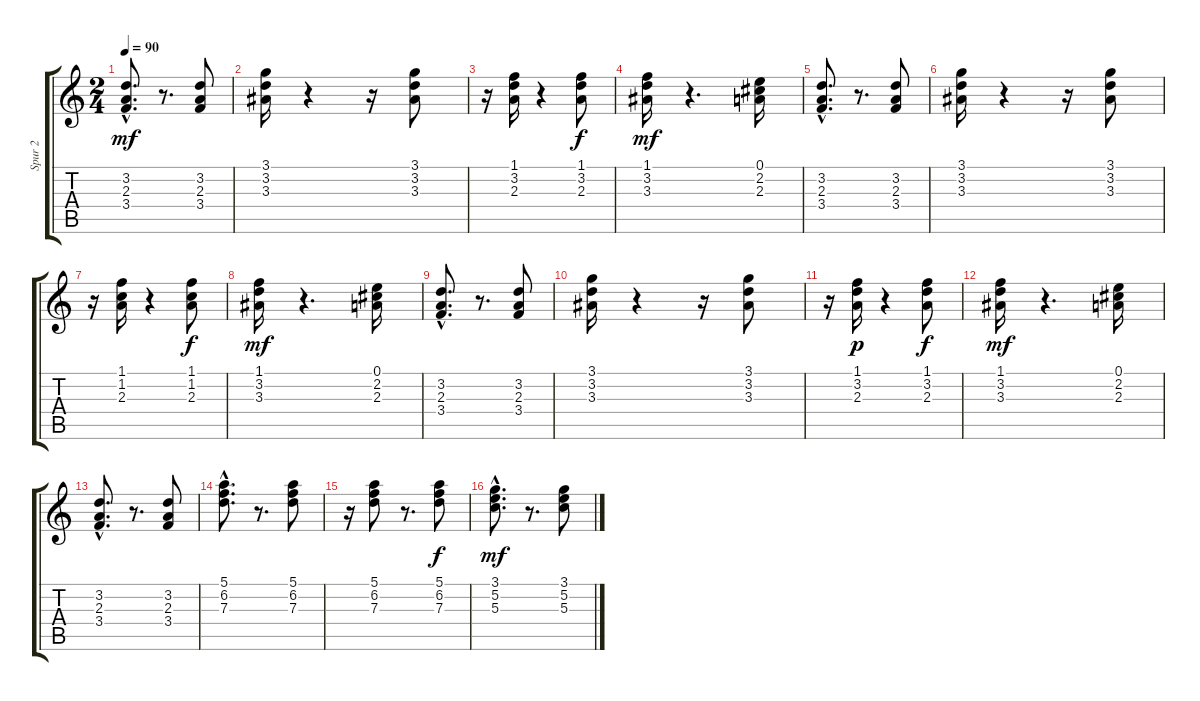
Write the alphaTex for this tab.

\track ("Spur 2" "Spur 2") {instrument acousticguitarsteel}
\staff {score tabs}
\tuning (E4 B3 G3 D3 A2 E2) {hide}
\ts (2 4)
\tempo 90
\clef g2
\ks c
(3.2{hac} 2.3{hac} 3.4{hac}).8{d dy mf} r.8{d} (3.2 2.3 3.4).8 |
(3.1 3.2 3.3).16 r.4 r.16 (3.1 3.2 3.3).8 |
r.16 (1.1 3.2 2.3).16 r.4 (1.1 3.2 2.3).8{dy f} |
(1.1 3.2 3.3).16{dy mf} r.4{d} (0.1 2.2 2.3).16 |
(3.2{hac} 2.3{hac} 3.4{hac}).8{d} r.8{d} (3.2 2.3 3.4).8 |
(3.1 3.2 3.3).16 r.4 r.16 (3.1 3.2 3.3).8 |
r.16 (1.1 1.2 2.3).16 r.4 (1.1 1.2 2.3).8{dy f} |
(1.1 3.2 3.3).16{dy mf} r.4{d} (0.1 2.2 2.3).16 |
(3.2{hac} 2.3{hac} 3.4{hac}).8{d} r.8{d} (3.2 2.3 3.4).8 |
(3.1 3.2 3.3).16 r.4 r.16 (3.1 3.2 3.3).8 |
r.16 (1.1 3.2 2.3).16{dy p} r.4 (1.1 3.2 2.3).8{dy f} |
(1.1 3.2 3.3).16{dy mf} r.4{d} (0.1 2.2 2.3).16 |
(3.2{hac} 2.3{hac} 3.4{hac}).8{d} r.8{d} (3.2 2.3 3.4).8 |
(5.1{hac} 6.2{hac} 7.3{hac}).8{d} r.8{d} (5.1 6.2 7.3).8 |
r.16 (5.1 6.2 7.3).8 r.8{d} (5.1 6.2 7.3).8{dy f} |
(3.1{hac} 5.2{hac} 5.3{hac}).8{d dy mf} r.8{d} (3.1 5.2 5.3).8
